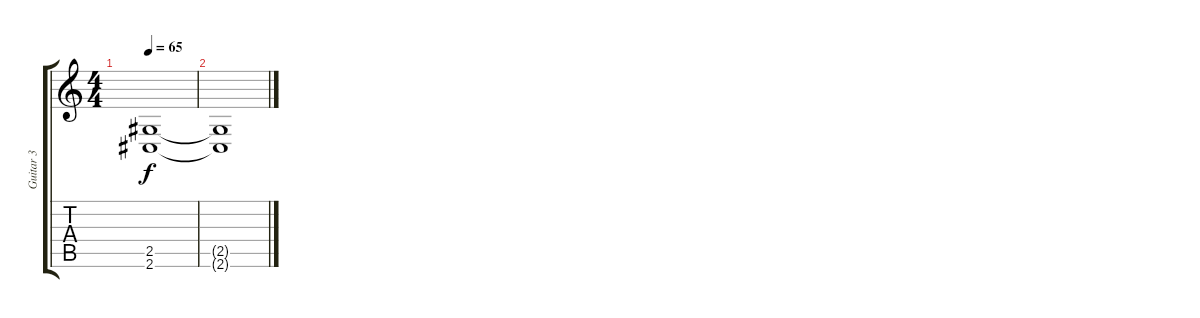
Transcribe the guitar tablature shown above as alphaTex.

\track ("Guitar 3" "Guitar 3") {instrument overdrivenguitar}
\staff {score tabs}
\tuning (Db4 Ab3 E3 B2 Gb2 B1) {hide}
\ts (4 4)
\tempo 65
\clef g2
\ks c
(2.5{t} 2.6{t}).1{dy f volume 0} |
(2.5{t} 2.6{t}).1
